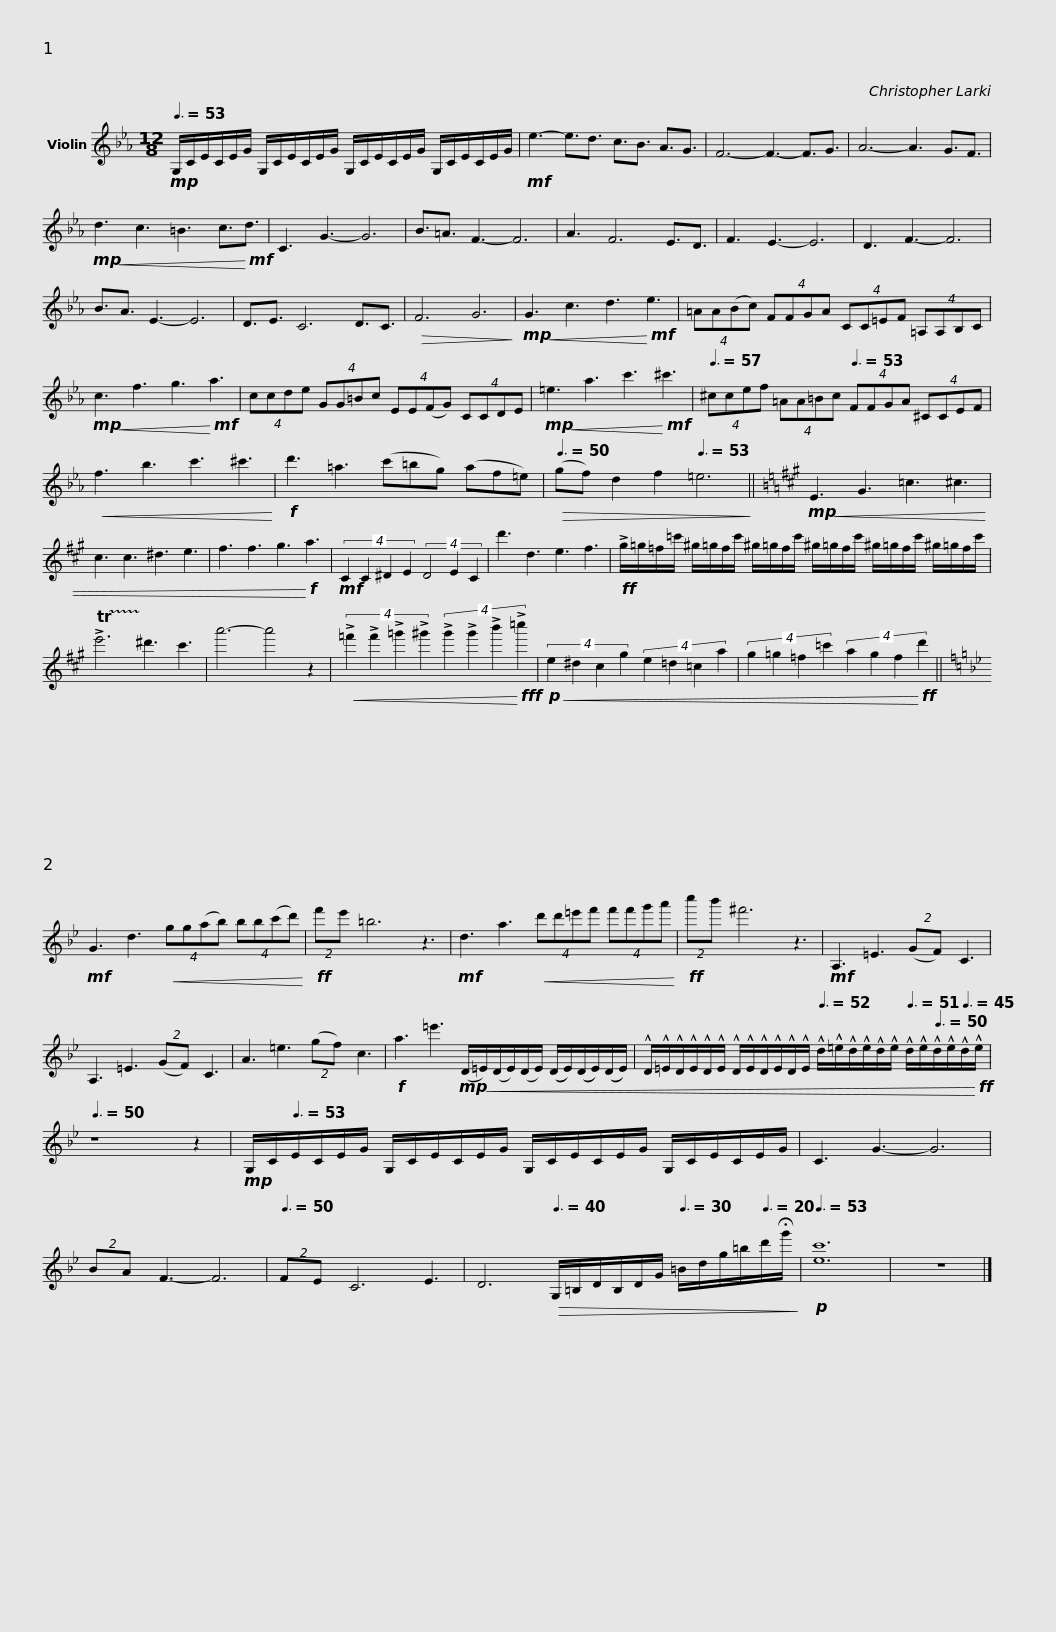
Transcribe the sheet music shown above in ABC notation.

X:1
L:1/8
Q:3/8=53
M:12/8
I:linebreak $
K:Eb
V:1 treble
V:1
!mp! G,/C/E/C/E/G/ G,/C/E/C/E/G/ G,/C/E/C/E/G/ G,/C/E/C/E/G/ |$!mf! e3- e3/2d3/2 c3/2B3/2 A3/2G3/2 | F6- F3- F3/2G3/2 | A6- A3 G3/2F3/2 |!mp!!<(! d3 c3 =B3 c3/2!<)!!mf!d3/2 |$ %5
 C3 G3- G6 | B3/2=A3/2 F3- F6 | A3 F6 E3/2D3/2 | F3 E3- E6 |$ D3 F3- F6 | %10
 B3/2A3/2 E3- E6 | D3/2E3/2 C6 D3/2C3/2 |!>(! F6 G6!>)! |$!mp!!<(! G3 c3 d3!<)!!mf! e3 | (4:3:4=AA(Bc) (4:3:4FFGA (4:3:4CC=EF (4:3:4=A,A,B,C |$ %15
!mp!!<(! c3 f3 g3!<)!!mf! a3 | (4:3:4ccde (4:3:4GG=Bc (4:3:4EE(FG) (4:3:4CCDE |$!mp!!<(! =e3 a3 c'3!<)!!mf! ^c'3 |[Q:3/8=57] (4:3:4^ccef (4:3:4=AA=Bc[Q:3/8=53] (4:3:4FFGA (4:3:4^CCEF |$!<(! f3 b3 c'3 ^c'3!<)! | %20
!f! d'3 =a3 (c'=bg) (af=e) |[Q:3/8=50]!>(! (gf) d2 f2[Q:3/8=53] =e6!>)! ||$[K:A]!mp!!<(! E3 G3 =c3 ^c3 | c3 c3 ^d3 e3 | f3 f3 g3!<)!!f! a3 | %25
!mf! (4:3:4C2 C2 ^D2 E2 (4:3:3D4 E2 C2 |$ d'3 d3 e3 f3 |!ff! !>!g/=g/=f/=c'/ ^g/=g/f/c'/ ^g/=g/f/c'/ ^g/=g/f/c'/ ^g/=g/f/c'/ ^g/=g/f/c'/ |$ !trill(!!>!Te'6!trill)! ^d'3 c'3 | a'6- a'4 z2 | %30
!<(! (4:3:4!>!=f'2 !>!f'2 !>!=g'2 !>!^g'2 (4:3:4!>!g'2 !>!g'2 !>!b'2!<)!!fff! !>!=c''2 |$!p!!<(! (4:3:4e2 ^d2 c2 g2 (4:3:4e2 =d2 =c2 a2 | (4:3:4g2 =g2 =f2 =c'2 (4:3:4a2 g2 f2!<)!!ff! d'2 ||$[K:Bb]!mf! G3 d3!<(! (4:3:4gg(ab) (4:3:4bb(c'd')!<)! |!ff! (2:3:2f'e' =b6 z3 | %35
!mf! d3 a3!<(! (4:3:4d'd'=e'f' (4:3:4f'f'g'a'!<)! |!ff! (2:3:2c''b' ^f'6 z3 |$!mf! A,3 =E3 (2:3:2(GF) C3 | A,3 =E3 (2:3:2(GF) C3 | A3 =e3 (2:3:2(gf) c3 | %40
!f! a3 =e'3!mp! (D/!<(!=E/)(D/E/)(D/E/) ((D/E/))((D/E/))((D/E/)) |$ !^!D/!^!=E/!^!D/!^!E/!^!D/!^!E/ !^!D/!^!E/!^!D/!^!E/!^!D/!^!E/[Q:3/8=52] !^!d/!^!=e/!^!d/!^!e/!^!d/!^!e/[Q:3/8=51] !^!d/!^!e/[Q:3/8=50]!^!d/!^!e/[Q:3/8=45]!^!d/!<)!!ff!!^!e/ |[Q:3/8=50] z8 z2 |$[K:Bb]!mp![Q:3/8=40] G,/[Q:3/8=48]C/[Q:3/8=53]E/C/E/G/ G,/C/E/C/E/G/ G,/C/E/C/E/G/ G,/C/E/C/E/G/ | C3 G3- G6 | %45
 (2:3:2BA F3- F6 |[Q:3/8=50] (2:3:2FE C6 E3 |$[Q:3/8=45] D6[Q:3/8=40]!>(! G,/=B,/D/B,/D/G/[Q:3/8=30] =B/d/g/=b/[Q:3/8=20]d'/!fermata!g'/!>)! |!p![Q:3/8=53] [ec']12 | z12 |] %50
